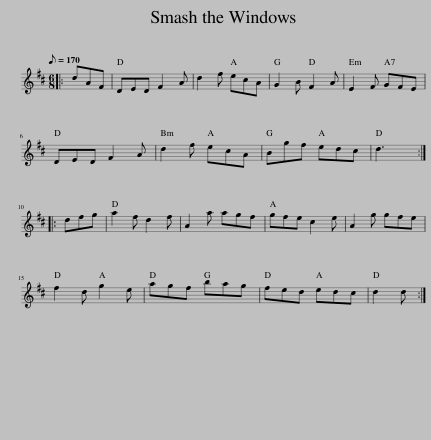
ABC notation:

X:1
L:1/8
Q:1/8=170
M:6/8
I:linebreak $
K:D
V:1 treble
V:1
|: dAF | DED F2 A | d2 f ecA | G2 B F2 A | E2 F GFE |$ %5
 DED F2 A | d2 f ecA | Bgf edc | d3 ::$ dfg | %10
 a2 f d2 f | A2 a agf | gfe c2 e | A2 g gfe |$ f2 d g2 e | %15
 agf bag | fed edc | d2 d :| %18
